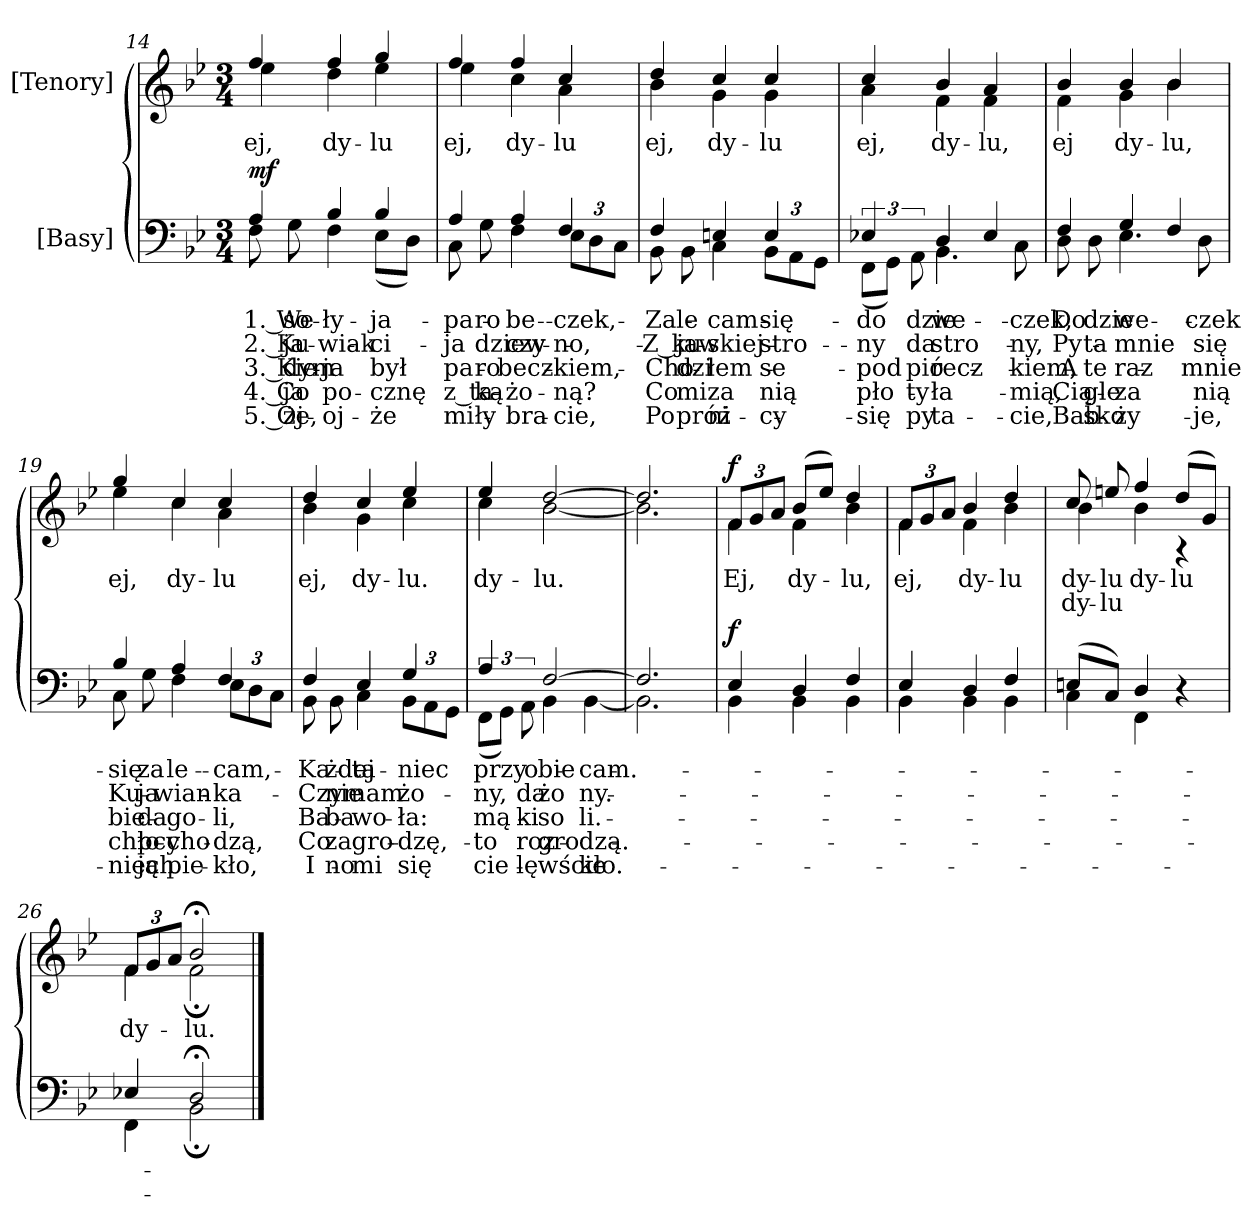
**kern	**text	**text	**text	**text	**text	**dynam	**kern	**text	**text	**dynam
*part2	*part2	*part2	*part2	*part2	*part2	*part2	*part1	*part1	*part1	*part1
*staff2	*staff2	*staff2	*staff2	*staff2	*staff2	*staff2	*staff1	*staff1	*staff1	*staff1
*I"[Basy]	*	*	*	*	*	*	*I"[Tenory]	*	*	*
*clefF4	*	*	*	*	*	*	*clefG2	*	*	*
*	*	*	*	*	*	*	*ITrd7c12	*	*	*
*k[b-e-]	*	*	*	*	*	*	*k[b-e-]	*	*	*
*M3/4	*	*	*	*	*	*	*M3/4	*	*	*
=14	=14	=14	=14	=14	=14	=14	=14	=14	=14	=14
*^	*	*	*	*	*	*	*^	*	*	*
!	!	!	!	!	!	!	!LO:DY:b	!	!	!	!	!
4A/	8F\	1. We-	2. Ku-	3. Kie-	4. Co	5. Oj-	mf	4f/	4e-\	ej,	.	.
.	8G\	-so-	-ja-	-dym	ja	-że,	.	.	.	.	.	.
4B-/	4F\	-ły	-wiak	ja	po-	oj-	.	4f/	4d\	dy-	.	.
4B-/	(>8E-\L	ja	ci	był	-cznę	-że	.	4g/	4e-\	-lu	.	.
.	8D\J)	.	.	.	.	.	.	.	.	.	.	.
=15	=15	=15	=15	=15	=15	=15	=15	=15	=15	=15	=15	=15
4A/	8C\	pa-	ja	pa-	z ta-	mi-	.	4f/	4e-\	ej,	.	.
.	8G\	-ro-	dziew-	-ro-	-ką	-ły	.	.	.	.	.	.
4A/	4F\	-be-	-czy-	-becz-	żo-	bra-	.	4f/	4c\	dy-	.	.
4F/	12E-\L	-czek,	-no,	-kiem,	-ną?	-cie,	.	4c/	4A\	-lu	.	.
.	12D\	.	.	.	.	.	.	.	.	.	.	.
.	12C\J	.	.	.	.	.	.	.	.	.	.	.
=16	=16	=16	=16	=16	=16	=16	=16	=16	=16	=16	=16	=16
4F/	8BB-\	Za-	Z ku-	Cho-	Co	Po	.	4d/	4B-\	ej,	.	.
.	8BB-\	-le-	-jaw-	-dzi-	mi	próż-	.	.	.	.	.	.
4En/	4C\	-cam	-skiej	-łem	za	-ni-	.	4c/	4G\	dy-	.	.
4E/	12BB-\L	się	stro-	se	nią	-cy	.	4c/	4G\	-lu	.	.
.	12AA\	.	.	.	.	.	.	.	.	.	.	.
.	12GG\J	.	.	.	.	.	.	.	.	.	.	.
=17	=17	=17	=17	=17	=17	=17	=17	=17	=17	=17	=17	=17
4E-X/	(>12FF\L	do	-ny	pod	pło-	się	.	4c/	4A\	ej,	.	.
.	12GG\J)	.	.	.	.	.	.	.	.	.	.	.
.	12AA\	dzie-	da	pió-	-ty	py-	.	.	.	.	.	.
4D/	4.BB-\	-we-	stro-	-recz-	ła-	-ta-	.	4B-/	4F\	dy-	.	.
4E-/	.	.	.	.	.	.	.	4A/	4F\	-lu,	.	.
.	8C\	-czek,	-ny,	-kiem,	-mią,	-cie,	.	.	.	.	.	.
=18	=18	=18	=18	=18	=18	=18	=18	=18	=18	=18	=18	=18
4F/	8D\	Do	Py-	A	Cią-	Bab-	.	4B-/	4F\	ej	.	.
.	8D\	dzie-	-ta	te-	-gle	-sko	.	.	.	.	.	.
4G/	4.E-\	-we-	mnie	-raz	za	ży-	.	4B-/	4G\	dy-	.	.
4F/	.	.	.	.	.	.	.	4B-/	4B-\	-lu,	.	.
.	8D\	-czek	się	mnie	nią	-je,	.	.	.	.	.	.
=19	=19	=19	=19	=19	=19	=19	=19	=19	=19	=19	=19	=19
4B-/	8C\	się	Ku-	bie-	chło-	niech	.	4g/	4e-\	ej,	.	.
.	8G\	za-	-ja-	-da	-pcy	ją	.	.	.	.	.	.
4A/	4F\	-le-	-wian-	go-	cho-	pie-	.	4c/	4c\	dy-	.	.
4F/	12E-\L	-cam,	-ka	-li,	-dzą,	-kło,	.	4c/	4A\	-lu	.	.
.	12D\	.	.	.	.	.	.	.	.	.	.	.
.	12C\J	.	.	.	.	.	.	.	.	.	.	.
=20	=20	=20	=20	=20	=20	=20	=20	=20	=20	=20	=20	=20
4F/	8BB-\	Ka-	Czy	Ba-	Co	I-	.	4d/	4B-\	ej,	.	.
.	8BB-\	-żdej	nie	-ba	za-	-no	.	.	.	.	.	.
4E-/	4C\	ta-	mam	wo-	-gro-	mi	.	4c/	4G\	dy-	.	.
4G/	12BB-\L	-niec	żo-	-ła:	-dzę,	się	.	4e-/	4c\	-lu.	.	.
.	12AA\	.	.	.	.	.	.	.	.	.	.	.
.	12GG\J	.	.	.	.	.	.	.	.	.	.	.
=21	=21	=21	=21	=21	=21	=21	=21	=21	=21	=21	=21	=21
4A/	(>12FF\L	przy	-ny,	mą-	to	cie-	.	4e-/	4c\	dy-	.	.
.	12GG\J)	.	.	.	.	.	.	.	.	.	.	.
.	12AA\	o-	da	-ki	roz-	-lę	.	.	.	.	.	.
[2F/	4BB-\	-bie-	żo-	so-	-gro-	wście-	.	[2d/	[2B-\	-lu.	.	.
.	[4BB-\	-cam.	-ny.	-li.	-dzą.	-kło.	.	.	.	.	.	.
=22	=22	=22	=22	=22	=22	=22	=22	=22	=22	=22	=22	=22
2.F/]	2.BB-\]	.	.	.	.	.	.	2.d/]	2.B-\]	.	.	.
=23	=23	=23	=23	=23	=23	=23	=23	=23	=23	=23	=23	=23
!	!	!	!	!	!	!	!LO:DY:b	!	!	!	!	!LO:DY:a
4E-/	4BB-\	.	.	.	.	.	f	12F/L	4F\	Ej,	.	f
.	.	.	.	.	.	.	.	12G/	.	.	.	.
.	.	.	.	.	.	.	.	12A/J	.	.	.	.
4D/	4BB-\	.	.	.	.	.	.	(<8B-/L	4F\	dy-	.	.
.	.	.	.	.	.	.	.	8e-/J)	.	.	.	.
4F/	4BB-\	.	.	.	.	.	.	4d/	4B-\	-lu,	.	.
=24	=24	=24	=24	=24	=24	=24	=24	=24	=24	=24	=24	=24
4E-/	4BB-\	.	.	.	.	.	.	12F/L	4F\	ej,	.	.
.	.	.	.	.	.	.	.	12G/	.	.	.	.
.	.	.	.	.	.	.	.	12A/J	.	.	.	.
4D/	4BB-\	.	.	.	.	.	.	4B-/	4F\	dy-	.	.
4F/	4BB-\	.	.	.	.	.	.	4d/	4B-\	-lu	.	.
=25	=25	=25	=25	=25	=25	=25	=25	=25	=25	=25	=25	=25
(<8En/L	4C\	.	.	.	.	.	.	8c/	4B-\	dy-	dy-	.
8C/J)	.	.	.	.	.	.	.	8en/	.	-lu	-lu	.
4D/	4FF\	.	.	.	.	.	.	4f/	4B-\	dy-	.	.
4r	4ryy	.	.	.	.	.	.	(<8d/L	4r	-lu	.	.
.	.	.	.	.	.	.	.	8G/J)	.	.	.	.
=26	=26	=26	=26	=26	=26	=26	=26	=26	=26	=26	=26	=26
4E-X/	4FF\	.	.	.	.	.	.	12F/L	4F\	dy-	.	.
.	.	.	.	.	.	.	.	12G/	.	.	.	.
.	.	.	.	.	.	.	.	12A/J	.	.	.	.
2D;</	2BB-;<\	.	.	.	.	.	.	2B-;</	2F;<\	-lu.	.	.
*v	*v	*	*	*	*	*	*	*	*	*	*	*
*	*	*	*	*	*	*	*v	*v	*	*	*
==	==	==	==	==	==	==	==	==	==	==
*-	*-	*-	*-	*-	*-	*-	*-	*-	*-	*-
